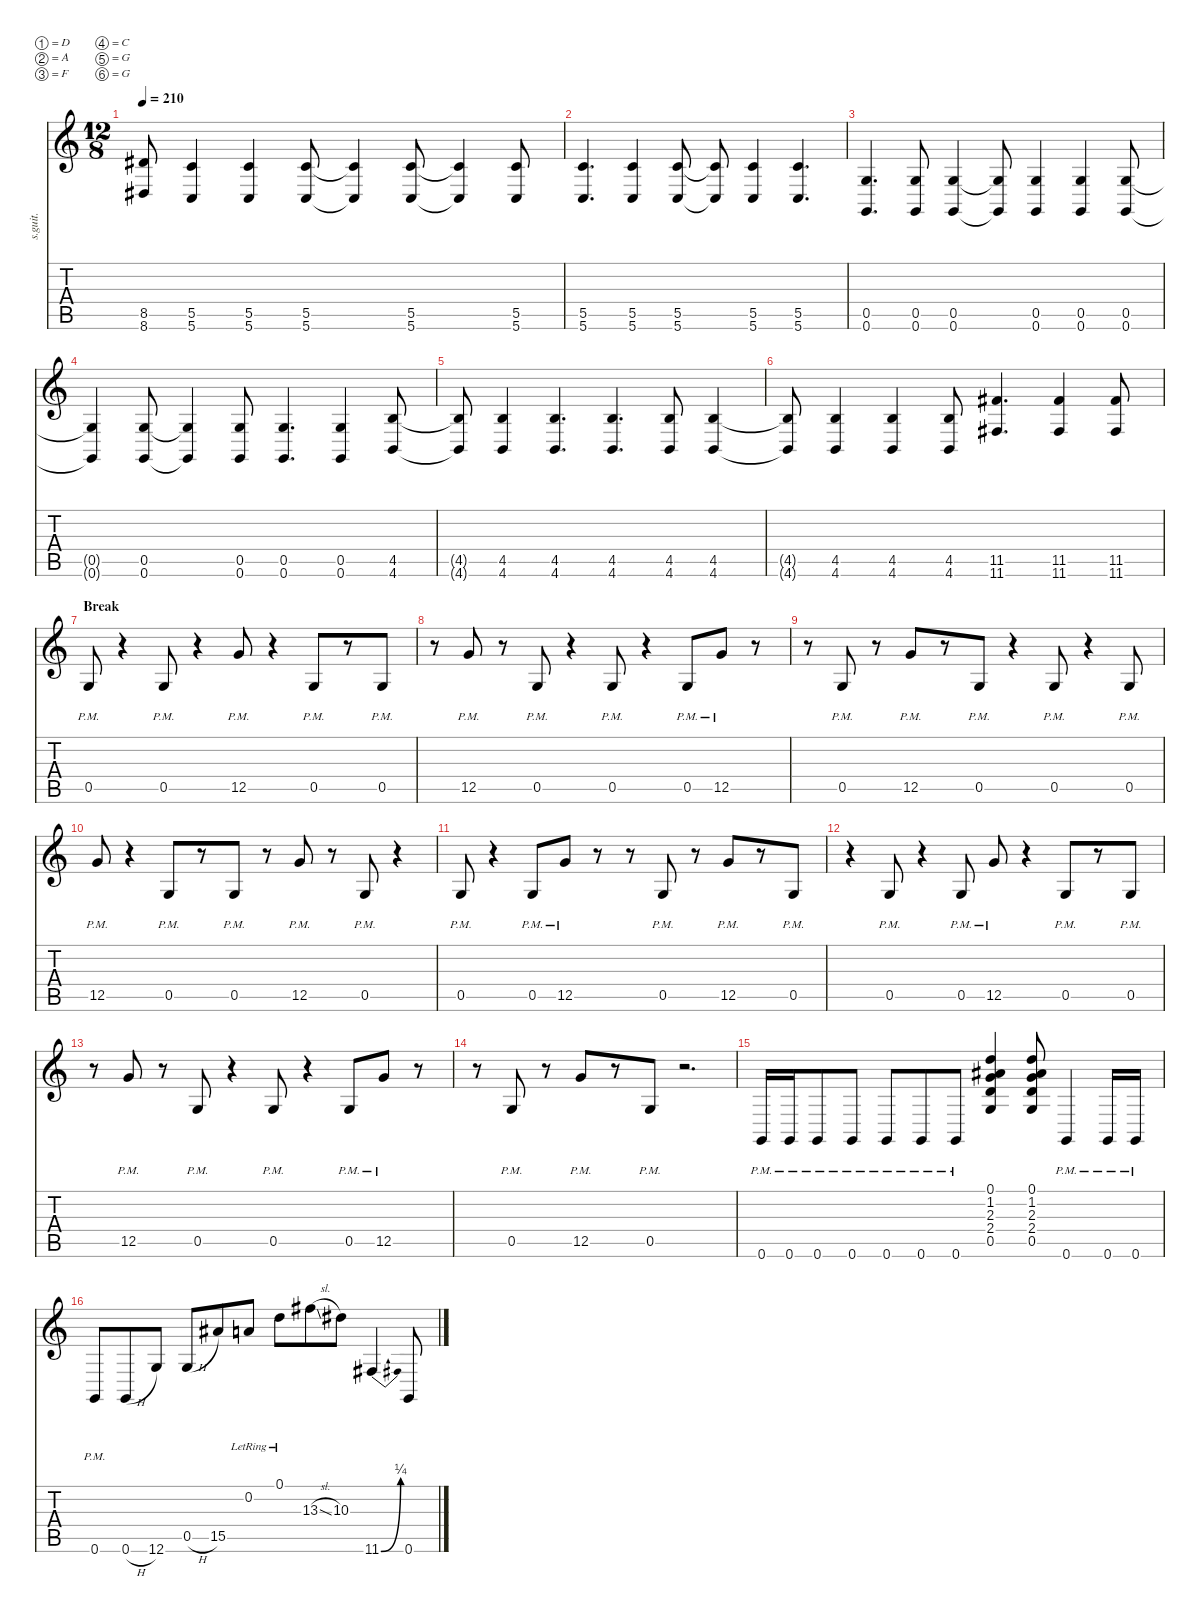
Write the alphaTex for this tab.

\defaultSystemsLayout 4
\hideDynamics
\bracketExtendMode nobrackets
\track ("Rythm Guitar 2" "s.guit.") {instrument distortionguitar}
\staff {score tabs}
\tuning (D4 A3 F3 C3 G2 G1)
\ts (12 8)
\tempo 210
\clef g2
\ks c
(8.5{t acc #} 8.6{t acc #}).8{lyrics (0 "") lyrics (1 "") lyrics (2 "") lyrics (3 "") lyrics (4 "") dy mf} (5.5 5.6).4{lyrics (0 "") lyrics (1 "") lyrics (2 "") lyrics (3 "") lyrics (4 "")} (5.5 5.6).4{lyrics (0 "") lyrics (1 "") lyrics (2 "") lyrics (3 "") lyrics (4 "")} (5.5 5.6).8{lyrics (0 "") lyrics (1 "") lyrics (2 "") lyrics (3 "") lyrics (4 "")} (5.6{t} 5.5{t}).4{lyrics (0 "") lyrics (1 "") lyrics (2 "") lyrics (3 "") lyrics (4 "")} (5.5 5.6).8{lyrics (0 "") lyrics (1 "") lyrics (2 "") lyrics (3 "") lyrics (4 "")} (5.6{t} 5.5{t}).4{lyrics (0 "") lyrics (1 "") lyrics (2 "") lyrics (3 "") lyrics (4 "")} (5.5 5.6).8{lyrics (0 "") lyrics (1 "") lyrics (2 "") lyrics (3 "") lyrics (4 "")} |
(5.5 5.6).4{d lyrics (0 "") lyrics (1 "") lyrics (2 "") lyrics (3 "") lyrics (4 "")} (5.5 5.6).4{lyrics (0 "") lyrics (1 "") lyrics (2 "") lyrics (3 "") lyrics (4 "")} (5.5 5.6).8{lyrics (0 "") lyrics (1 "") lyrics (2 "") lyrics (3 "") lyrics (4 "")} (5.6{t} 5.5{t}).8{lyrics (0 "") lyrics (1 "") lyrics (2 "") lyrics (3 "") lyrics (4 "")} (5.5 5.6).4{lyrics (0 "") lyrics (1 "") lyrics (2 "") lyrics (3 "") lyrics (4 "")} (5.5 5.6).4{d lyrics (0 "") lyrics (1 "") lyrics (2 "") lyrics (3 "") lyrics (4 "")} |
(0.5 0.6).4{d lyrics (0 "") lyrics (1 "") lyrics (2 "") lyrics (3 "") lyrics (4 "")} (0.5 0.6).8{lyrics (0 "") lyrics (1 "") lyrics (2 "") lyrics (3 "") lyrics (4 "")} (0.5 0.6).4{lyrics (0 "") lyrics (1 "") lyrics (2 "") lyrics (3 "") lyrics (4 "")} (0.6{t} 0.5{t}).8{lyrics (0 "") lyrics (1 "") lyrics (2 "") lyrics (3 "") lyrics (4 "")} (0.5 0.6).4{lyrics (0 "") lyrics (1 "") lyrics (2 "") lyrics (3 "") lyrics (4 "")} (0.5 0.6).4{lyrics (0 "") lyrics (1 "") lyrics (2 "") lyrics (3 "") lyrics (4 "")} (0.5 0.6).8{lyrics (0 "") lyrics (1 "") lyrics (2 "") lyrics (3 "") lyrics (4 "")} |
(0.5{t} 0.6{t}).4{lyrics (0 "") lyrics (1 "") lyrics (2 "") lyrics (3 "") lyrics (4 "")} (0.5 0.6).8{lyrics (0 "") lyrics (1 "") lyrics (2 "") lyrics (3 "") lyrics (4 "")} (0.6{t} 0.5{t}).4{lyrics (0 "") lyrics (1 "") lyrics (2 "") lyrics (3 "") lyrics (4 "")} (0.5 0.6).8{lyrics (0 "") lyrics (1 "") lyrics (2 "") lyrics (3 "") lyrics (4 "")} (0.5 0.6).4{d lyrics (0 "") lyrics (1 "") lyrics (2 "") lyrics (3 "") lyrics (4 "")} (0.5 0.6).4{lyrics (0 "") lyrics (1 "") lyrics (2 "") lyrics (3 "") lyrics (4 "")} (4.5 4.6).8{lyrics (0 "") lyrics (1 "") lyrics (2 "") lyrics (3 "") lyrics (4 "")} |
(4.5{t} 4.6{t}).8{lyrics (0 "") lyrics (1 "") lyrics (2 "") lyrics (3 "") lyrics (4 "")} (4.5 4.6).4{lyrics (0 "") lyrics (1 "") lyrics (2 "") lyrics (3 "") lyrics (4 "")} (4.5 4.6).4{d lyrics (0 "") lyrics (1 "") lyrics (2 "") lyrics (3 "") lyrics (4 "")} (4.5 4.6).4{d lyrics (0 "") lyrics (1 "") lyrics (2 "") lyrics (3 "") lyrics (4 "")} (4.5 4.6).8{lyrics (0 "") lyrics (1 "") lyrics (2 "") lyrics (3 "") lyrics (4 "")} (4.5 4.6).4{lyrics (0 "") lyrics (1 "") lyrics (2 "") lyrics (3 "") lyrics (4 "")} |
(4.5{t} 4.6{t}).8{lyrics (0 "") lyrics (1 "") lyrics (2 "") lyrics (3 "") lyrics (4 "")} (4.5 4.6).4{lyrics (0 "") lyrics (1 "") lyrics (2 "") lyrics (3 "") lyrics (4 "")} (4.5 4.6).4{lyrics (0 "") lyrics (1 "") lyrics (2 "") lyrics (3 "") lyrics (4 "")} (4.5 4.6).8{lyrics (0 "") lyrics (1 "") lyrics (2 "") lyrics (3 "") lyrics (4 "")} (11.5{acc #} 11.6{acc #}).4{d lyrics (0 "") lyrics (1 "") lyrics (2 "") lyrics (3 "") lyrics (4 "")} (11.5{acc #} 11.6{acc #}).4{lyrics (0 "") lyrics (1 "") lyrics (2 "") lyrics (3 "") lyrics (4 "")} (11.5{acc #} 11.6{acc #}).8{lyrics (0 "") lyrics (1 "") lyrics (2 "") lyrics (3 "") lyrics (4 "")} |
\section ("" "Break")
0.5{pm}.8{lyrics (0 "") lyrics (1 "") lyrics (2 "") lyrics (3 "") lyrics (4 "")} r.4 0.5{pm}.8{lyrics (0 "") lyrics (1 "") lyrics (2 "") lyrics (3 "") lyrics (4 "")} r.4 12.5{pm}.8{lyrics (0 "") lyrics (1 "") lyrics (2 "") lyrics (3 "") lyrics (4 "")} r.4 0.5{pm}.8{lyrics (0 "") lyrics (1 "") lyrics (2 "") lyrics (3 "") lyrics (4 "")} r.8 0.5{pm}.8{lyrics (0 "") lyrics (1 "") lyrics (2 "") lyrics (3 "") lyrics (4 "")} |
r.8 12.5{pm}.8{lyrics (0 "") lyrics (1 "") lyrics (2 "") lyrics (3 "") lyrics (4 "")} r.8 0.5{pm}.8{lyrics (0 "") lyrics (1 "") lyrics (2 "") lyrics (3 "") lyrics (4 "")} r.4 0.5{pm}.8{lyrics (0 "") lyrics (1 "") lyrics (2 "") lyrics (3 "") lyrics (4 "")} r.4 0.5{pm}.8{lyrics (0 "") lyrics (1 "") lyrics (2 "") lyrics (3 "") lyrics (4 "")} 12.5{pm}.8{lyrics (0 "") lyrics (1 "") lyrics (2 "") lyrics (3 "") lyrics (4 "")} r.8 |
r.8 0.5{pm}.8{lyrics (0 "") lyrics (1 "") lyrics (2 "") lyrics (3 "") lyrics (4 "")} r.8 12.5{pm}.8{lyrics (0 "") lyrics (1 "") lyrics (2 "") lyrics (3 "") lyrics (4 "")} r.8 0.5{pm}.8{lyrics (0 "") lyrics (1 "") lyrics (2 "") lyrics (3 "") lyrics (4 "")} r.4 0.5{pm}.8{lyrics (0 "") lyrics (1 "") lyrics (2 "") lyrics (3 "") lyrics (4 "")} r.4 0.5{pm}.8{lyrics (0 "") lyrics (1 "") lyrics (2 "") lyrics (3 "") lyrics (4 "")} |
12.5{pm}.8{lyrics (0 "") lyrics (1 "") lyrics (2 "") lyrics (3 "") lyrics (4 "")} r.4 0.5{pm}.8{lyrics (0 "") lyrics (1 "") lyrics (2 "") lyrics (3 "") lyrics (4 "")} r.8 0.5{pm}.8{lyrics (0 "") lyrics (1 "") lyrics (2 "") lyrics (3 "") lyrics (4 "")} r.8 12.5{pm}.8{lyrics (0 "") lyrics (1 "") lyrics (2 "") lyrics (3 "") lyrics (4 "")} r.8 0.5{pm}.8{lyrics (0 "") lyrics (1 "") lyrics (2 "") lyrics (3 "") lyrics (4 "")} r.4 |
0.5{pm}.8{lyrics (0 "") lyrics (1 "") lyrics (2 "") lyrics (3 "") lyrics (4 "")} r.4 0.5{pm}.8{lyrics (0 "") lyrics (1 "") lyrics (2 "") lyrics (3 "") lyrics (4 "")} 12.5{pm}.8{lyrics (0 "") lyrics (1 "") lyrics (2 "") lyrics (3 "") lyrics (4 "")} r.8 r.8 0.5{pm}.8{lyrics (0 "") lyrics (1 "") lyrics (2 "") lyrics (3 "") lyrics (4 "")} r.8 12.5{pm}.8{lyrics (0 "") lyrics (1 "") lyrics (2 "") lyrics (3 "") lyrics (4 "")} r.8 0.5{pm}.8{lyrics (0 "") lyrics (1 "") lyrics (2 "") lyrics (3 "") lyrics (4 "")} |
r.4 0.5{pm}.8{lyrics (0 "") lyrics (1 "") lyrics (2 "") lyrics (3 "") lyrics (4 "")} r.4 0.5{pm}.8{lyrics (0 "") lyrics (1 "") lyrics (2 "") lyrics (3 "") lyrics (4 "")} 12.5{pm}.8{lyrics (0 "") lyrics (1 "") lyrics (2 "") lyrics (3 "") lyrics (4 "")} r.4 0.5{pm}.8{lyrics (0 "") lyrics (1 "") lyrics (2 "") lyrics (3 "") lyrics (4 "")} r.8 0.5{pm}.8{lyrics (0 "") lyrics (1 "") lyrics (2 "") lyrics (3 "") lyrics (4 "")} |
r.8 12.5{pm}.8{lyrics (0 "") lyrics (1 "") lyrics (2 "") lyrics (3 "") lyrics (4 "")} r.8 0.5{pm}.8{lyrics (0 "") lyrics (1 "") lyrics (2 "") lyrics (3 "") lyrics (4 "")} r.4 0.5{pm}.8{lyrics (0 "") lyrics (1 "") lyrics (2 "") lyrics (3 "") lyrics (4 "")} r.4 0.5{pm}.8{lyrics (0 "") lyrics (1 "") lyrics (2 "") lyrics (3 "") lyrics (4 "")} 12.5{pm}.8{lyrics (0 "") lyrics (1 "") lyrics (2 "") lyrics (3 "") lyrics (4 "")} r.8 |
r.8 0.5{pm}.8{lyrics (0 "") lyrics (1 "") lyrics (2 "") lyrics (3 "") lyrics (4 "")} r.8 12.5{pm}.8{lyrics (0 "") lyrics (1 "") lyrics (2 "") lyrics (3 "") lyrics (4 "")} r.8 0.5{pm}.8{lyrics (0 "") lyrics (1 "") lyrics (2 "") lyrics (3 "") lyrics (4 "")} r.2{d} |
0.6{pm}.16{lyrics (0 "") lyrics (1 "") lyrics (2 "") lyrics (3 "") lyrics (4 "") dy f} 0.6{pm}.16{lyrics (0 "") lyrics (1 "") lyrics (2 "") lyrics (3 "") lyrics (4 "")} 0.6{pm}.8{lyrics (0 "") lyrics (1 "") lyrics (2 "") lyrics (3 "") lyrics (4 "")} 0.6{pm}.8{lyrics (0 "") lyrics (1 "") lyrics (2 "") lyrics (3 "") lyrics (4 "")} 0.6{pm}.8{lyrics (0 "") lyrics (1 "") lyrics (2 "") lyrics (3 "") lyrics (4 "")} 0.6{pm}.8{lyrics (0 "") lyrics (1 "") lyrics (2 "") lyrics (3 "") lyrics (4 "")} 0.6{pm}.8{lyrics (0 "") lyrics (1 "") lyrics (2 "") lyrics (3 "") lyrics (4 "")} (0.1 1.2{acc #} 2.3 2.4 0.5).4{lyrics (0 "") lyrics (1 "") lyrics (2 "") lyrics (3 "") lyrics (4 "")} (0.1 1.2{acc #} 2.3 2.4 0.5).8{lyrics (0 "") lyrics (1 "") lyrics (2 "") lyrics (3 "") lyrics (4 "")} 0.6{pm}.4{lyrics (0 "") lyrics (1 "") lyrics (2 "") lyrics (3 "") lyrics (4 "")} 0.6{pm}.16{lyrics (0 "") lyrics (1 "") lyrics (2 "") lyrics (3 "") lyrics (4 "")} 0.6{pm}.16{lyrics (0 "") lyrics (1 "") lyrics (2 "") lyrics (3 "") lyrics (4 "")} |
0.6{pm}.8{lyrics (0 "") lyrics (1 "") lyrics (2 "") lyrics (3 "") lyrics (4 "")} 0.6{h}.8{lyrics (0 "") lyrics (1 "") lyrics (2 "") lyrics (3 "") lyrics (4 "")} 12.6.8{lyrics (0 "") lyrics (1 "") lyrics (2 "") lyrics (3 "") lyrics (4 "")} 0.5{h}.8{lyrics (0 "") lyrics (1 "") lyrics (2 "") lyrics (3 "") lyrics (4 "")} 15.5{acc #}.8{lyrics (0 "") lyrics (1 "") lyrics (2 "") lyrics (3 "") lyrics (4 "")} 0.2{lr}.8{lyrics (0 "") lyrics (1 "") lyrics (2 "") lyrics (3 "") lyrics (4 "")} 0.1{lr}.8{lyrics (0 "") lyrics (1 "") lyrics (2 "") lyrics (3 "") lyrics (4 "")} 13.3{sl acc #}.8{lyrics (0 "") lyrics (1 "") lyrics (2 "") lyrics (3 "") lyrics (4 "")} 10.3{acc #}.8{lyrics (0 "") lyrics (1 "") lyrics (2 "") lyrics (3 "") lyrics (4 "")} 11.6{be (bend 0 0 15 1) acc #}.4{lyrics (0 "") lyrics (1 "") lyrics (2 "") lyrics (3 "") lyrics (4 "")} 0.6.8{lyrics (0 "") lyrics (1 "") lyrics (2 "") lyrics (3 "") lyrics (4 "")}
